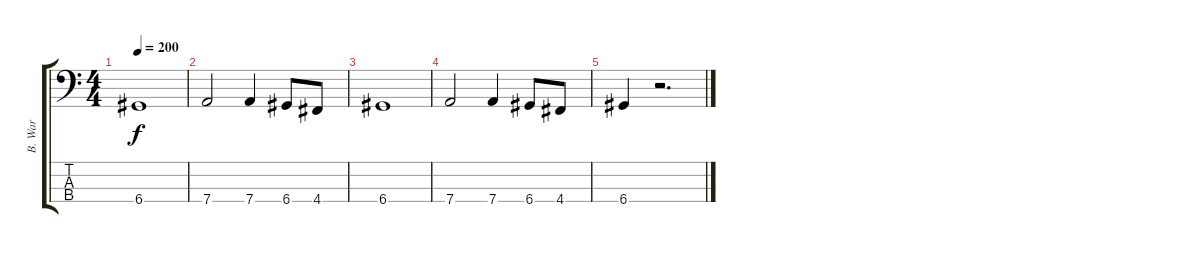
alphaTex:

\track ("B. War " "B. War ") {instrument electricbassfinger}
\staff {score tabs}
\tuning (G2 D2 A1 D1) {hide}
\ts (4 4)
\tempo 200
\clef f4
\ks c
6.4.1{dy f} |
7.4.2 7.4.4 6.4.8 4.4.8 |
6.4.1 |
7.4.2 7.4.4 6.4.8 4.4.8 |
6.4.4 r.2{d}
